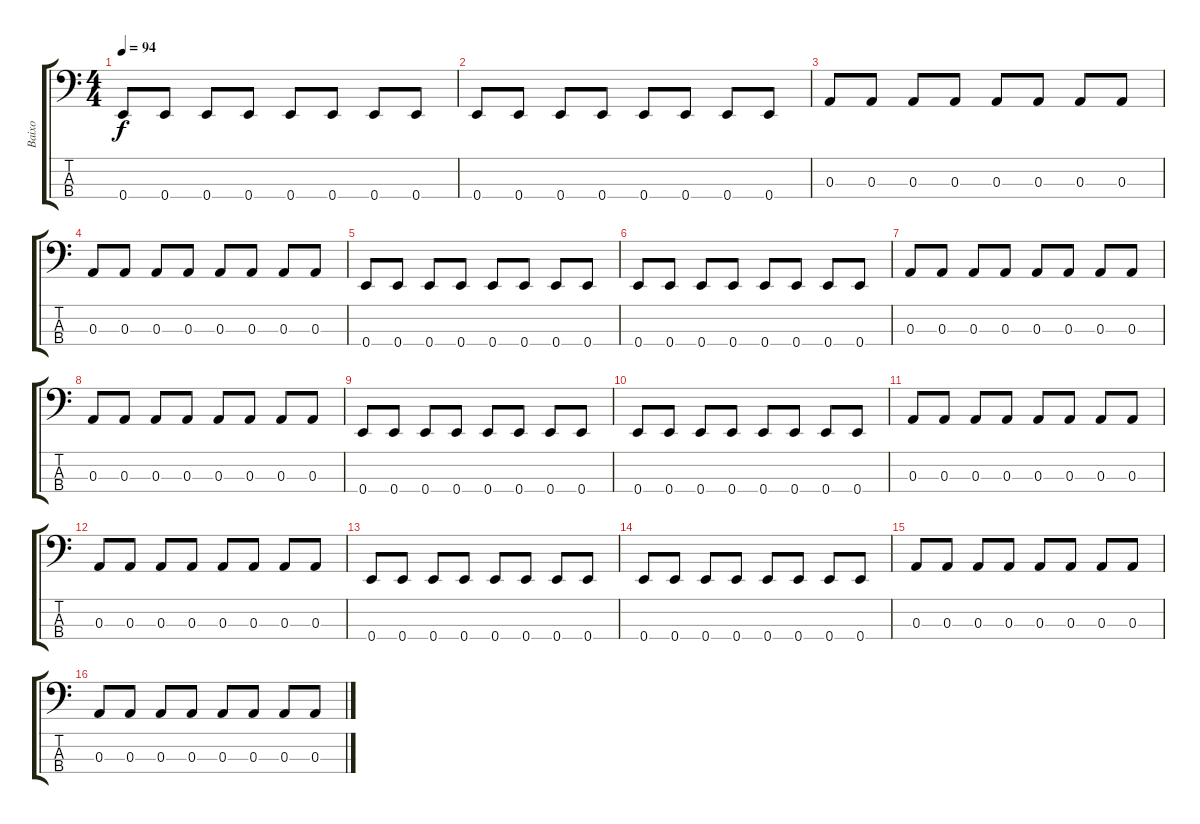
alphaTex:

\track ("Baixo" "Baixo") {instrument electricbassfinger}
\staff {score tabs}
\tuning (G2 D2 A1 E1) {hide}
\ts (4 4)
\tempo 94
\clef f4
\ks c
0.4.8{dy f} 0.4.8 0.4.8 0.4.8 0.4.8 0.4.8 0.4.8 0.4.8 |
0.4.8 0.4.8 0.4.8 0.4.8 0.4.8 0.4.8 0.4.8 0.4.8 |
0.3.8 0.3.8 0.3.8 0.3.8 0.3.8 0.3.8 0.3.8 0.3.8 |
0.3.8 0.3.8 0.3.8 0.3.8 0.3.8 0.3.8 0.3.8 0.3.8 |
0.4.8 0.4.8 0.4.8 0.4.8 0.4.8 0.4.8 0.4.8 0.4.8 |
0.4.8 0.4.8 0.4.8 0.4.8 0.4.8 0.4.8 0.4.8 0.4.8 |
0.3.8 0.3.8 0.3.8 0.3.8 0.3.8 0.3.8 0.3.8 0.3.8 |
0.3.8 0.3.8 0.3.8 0.3.8 0.3.8 0.3.8 0.3.8 0.3.8 |
0.4.8 0.4.8 0.4.8 0.4.8 0.4.8 0.4.8 0.4.8 0.4.8 |
0.4.8 0.4.8 0.4.8 0.4.8 0.4.8 0.4.8 0.4.8 0.4.8 |
0.3.8 0.3.8 0.3.8 0.3.8 0.3.8 0.3.8 0.3.8 0.3.8 |
0.3.8 0.3.8 0.3.8 0.3.8 0.3.8 0.3.8 0.3.8 0.3.8 |
0.4.8 0.4.8 0.4.8 0.4.8 0.4.8 0.4.8 0.4.8 0.4.8 |
0.4.8 0.4.8 0.4.8 0.4.8 0.4.8 0.4.8 0.4.8 0.4.8 |
0.3.8 0.3.8 0.3.8 0.3.8 0.3.8 0.3.8 0.3.8 0.3.8 |
0.3.8 0.3.8 0.3.8 0.3.8 0.3.8 0.3.8 0.3.8 0.3.8
